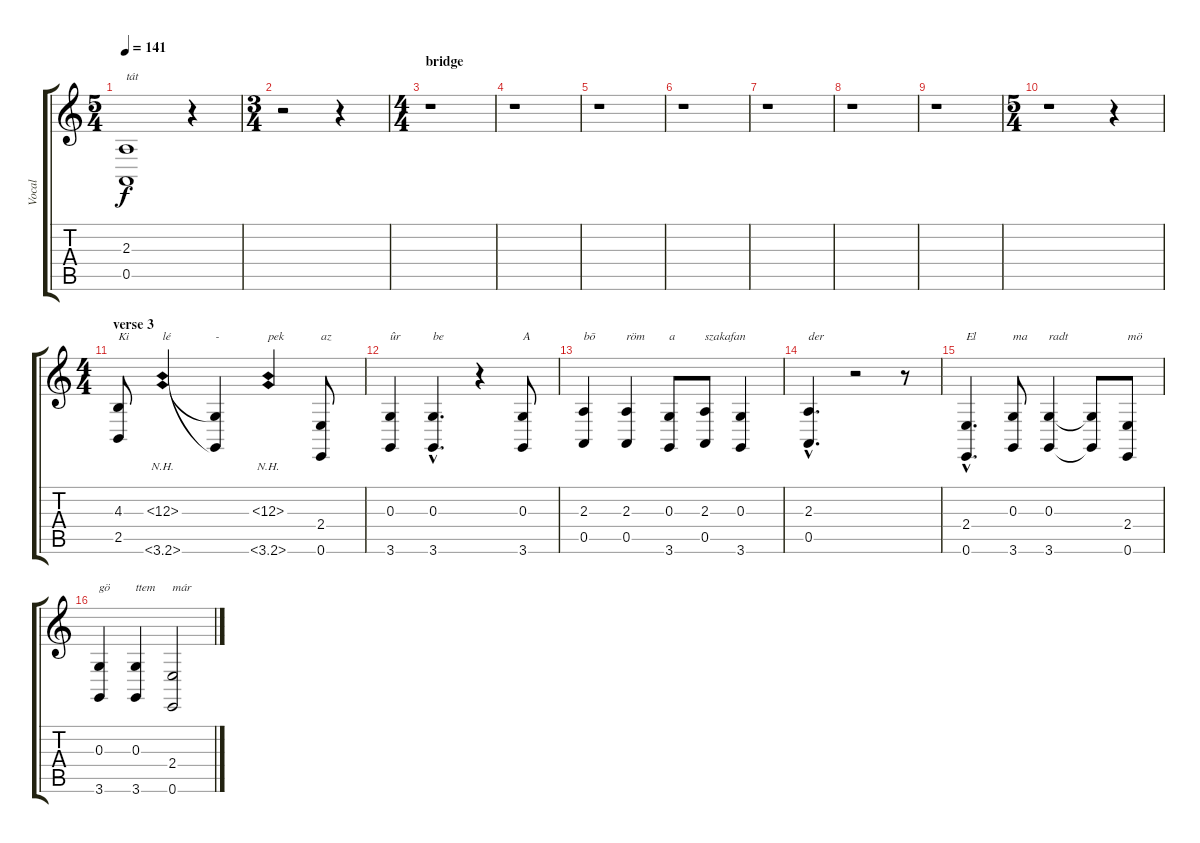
\track ("Vocal" "Vocal") {instrument synthbrass1}
\staff {score tabs}
\tuning (E4 B3 G3 D3 A2 E2) {hide}
\ts (5 4)
\tempo 141
\clef g2
\ks c
(2.3 0.5).1{txt "tát" dy f} r.4 |
\ts (3 4)
r.2 r.4 |
\ts (4 4)
\section ("" "bridge")
r.1 |
r.1 |
r.1 |
r.1 |
r.1 |
r.1 |
r.1 |
\ts (5 4)
r.1 r.4 |
\ts (4 4)
\section ("" "verse 3")
(4.3 2.5).8{txt "Ki"} (0.3{nh} 3.6{nh}).4{txt "lé"} (0.3{t} 3.6{t}).4{txt "-"} (0.3{nh} 3.6{nh}).4{txt "pek"} (2.4 0.6).8{txt "az"} |
(0.3 3.6).4{txt "ûr"} (0.3{hac} 3.6{hac}).4{d txt "be"} r.4 (0.3 3.6).8{txt "A"} |
(2.3 0.5).4{txt "bõ"} (2.3 0.5).4{txt "röm"} (0.3 3.6).8{txt "a"} (2.3 0.5).8{txt "szakafan"} (0.3 3.6).4 |
(2.3{hac} 0.5{hac}).4{d txt "der"} r.2 r.8 |
(2.4{hac} 0.6{hac}).4{d txt "El"} (0.3 3.6).8{txt "ma"} (0.3 3.6).4{txt "radt"} (0.3{t} 3.6{t}).8 (2.4 0.6).8{txt "mö"} |
(0.3 3.6).4{txt "gö"} (0.3 3.6).4{txt "ttem"} (2.4 0.6).2{txt "már"}
